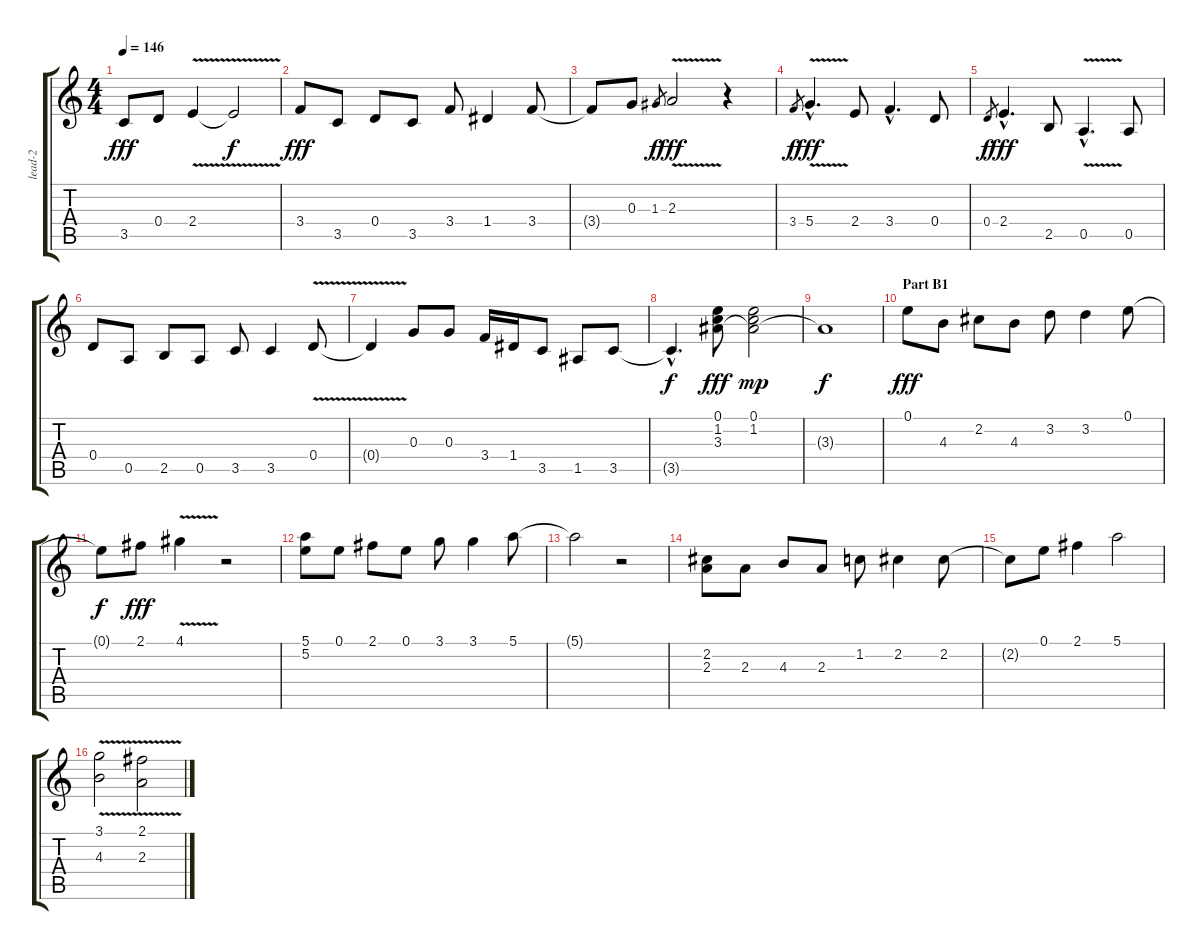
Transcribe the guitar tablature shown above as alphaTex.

\track ("lead-2" "lead-2") {instrument acousticguitarnylon}
\staff {score tabs}
\tuning (E4 B3 G3 D3 A2 E2) {hide}
\ts (4 4)
\tempo 146
\clef g2
\ks c
3.5{t}.8{dy fff} 0.4.8 2.4{v}.4 2.4{t}.2{dy f} |
3.4.8{dy fff} 3.5.8 0.4.8 3.5.8 3.4.8 1.4.4 3.4.8 |
3.4{t}.8 0.3.8 1.3.8{gr dy f} 2.3{v}.2{dy fff} r.4 |
3.4.8{gr dy f} 5.4{v hac}.4{d dy fff} 2.4.8 3.4{hac}.4{d} 0.4.8 |
0.4.8{gr dy f} 2.4{hac}.4{d dy fff} 2.5.8 0.5{v hac}.4{d} 0.5.8 |
0.4.8 0.5.8 2.5.8 0.5.8 3.5.8 3.5.4 0.4{v}.8 |
0.4{t}.4 0.3.8 0.3.8 3.4.16 1.4.16 3.5.8 1.5.8 3.5.8 |
3.5{hac t}.4{d dy f} (0.1 1.2 3.3).8{dy fff} (0.1 1.2 3.3{t}).2{dy mp} |
3.3{t}.1{dy f} |
\section ("" "Part B1")
0.1.8{dy fff volume 12 instrument electricguitarmuted} 4.3.8 2.2.8 4.3.8 3.2.8 3.2.4 0.1.8 |
0.1{t}.8{dy f} 2.1.8{dy fff} 4.1{v}.4 r.2 |
(5.1 5.2).8 0.1.8 2.1.8 0.1.8 3.1.8 3.1.4 5.1.8 |
5.1{t}.2 r.2 |
(2.2 2.3).8 2.3.8 4.3.8 2.3.8 1.2.8 2.2.4 2.2.8 |
2.2{t}.8 0.1.8 2.1.4 5.1.2 |
(3.1{v} 4.3{v}).2 (2.1{v} 2.3{v}).2
